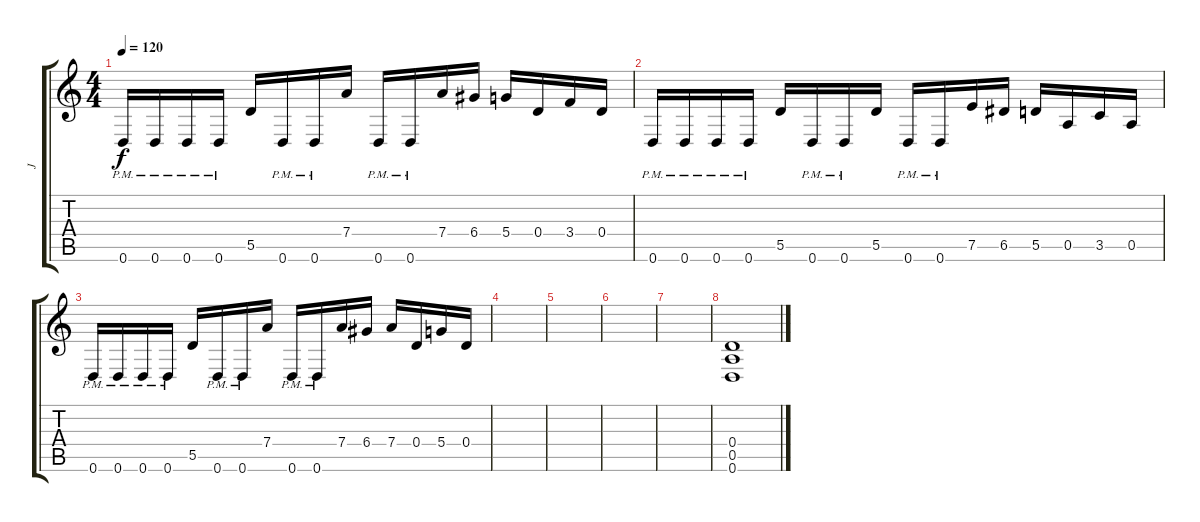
\track ("J" "J") {instrument distortionguitar}
\staff {score tabs}
\tuning (E4 B3 G3 D3 A2 D2) {hide}
\ts (4 4)
\tempo 120
\clef g2
\ks c
0.6{pm}.16{dy f} 0.6{pm}.16 0.6{pm}.16 0.6{pm}.16 5.5.16 0.6{pm}.16 0.6{pm}.16 7.4.16 0.6{pm}.16 0.6{pm}.16 7.4.16 6.4.16 5.4.16 0.4.16 3.4.16 0.4.16 |
0.6{pm}.16 0.6{pm}.16 0.6{pm}.16 0.6{pm}.16 5.5.16 0.6{pm}.16 0.6{pm}.16 5.5.16 0.6{pm}.16 0.6{pm}.16 7.5.16 6.5.16 5.5.16 0.5.16 3.5.16 0.5.16 |
0.6{pm}.16 0.6{pm}.16 0.6{pm}.16 0.6{pm}.16 5.5.16 0.6{pm}.16 0.6{pm}.16 7.4.16 0.6{pm}.16 0.6{pm}.16 7.4.16 6.4.16 7.4.16 0.4.16 5.4.16 0.4.16 |
|
|
|
|
(0.4 0.5 0.6).1
